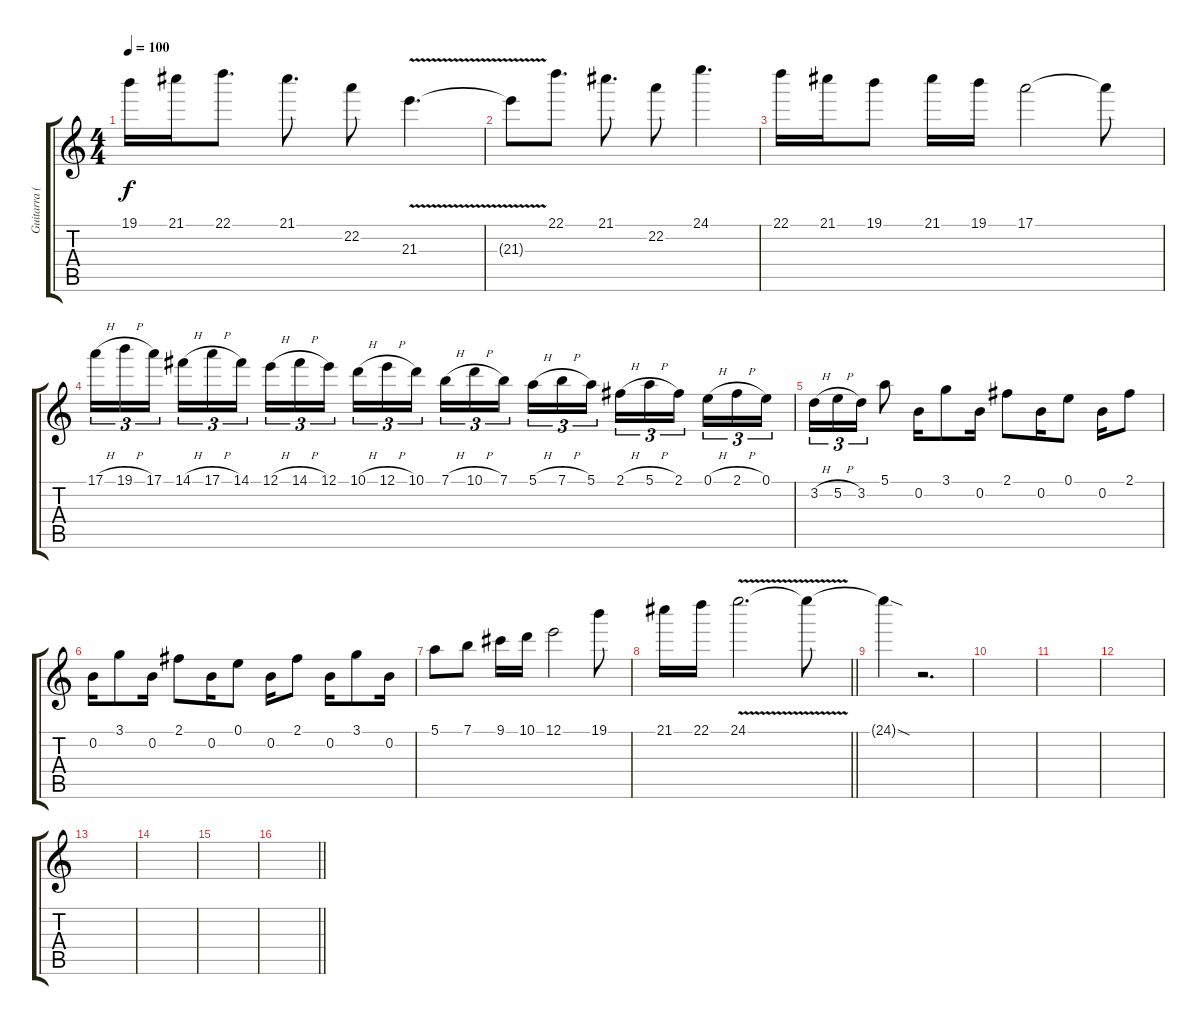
\track ("Guitarra (Delay)" "Guitarra (") {instrument overdrivenguitar}
\staff {score tabs}
\tuning (E4 B3 G3 D3 A2 E2) {hide}
\ts (4 4)
\tempo 100
\clef g2
\ks c
19.1.16{dy f} 21.1.16 22.1.8{d} 21.1.8{d} 22.2.8 21.3{v}.4{d} |
21.3{t}.8 22.1.8{d} 21.1.8{d} 22.2.8 24.1.4{d} |
22.1.16 21.1.16 19.1.8 21.1.16 19.1.16 17.1.2 17.1{t}.8 |
17.1{h}.16{tu (3 2)} 19.1{h}.16{tu (3 2)} 17.1.16{tu (3 2) beam splitsecondary} 14.1{h}.16{tu (3 2)} 17.1{h}.16{tu (3 2)} 14.1.16{tu (3 2)} 12.1{h}.16{tu (3 2)} 14.1{h}.16{tu (3 2)} 12.1.16{tu (3 2) beam splitsecondary} 10.1{h}.16{tu (3 2)} 12.1{h}.16{tu (3 2)} 10.1.16{tu (3 2)} 7.1{h}.16{tu (3 2)} 10.1{h}.16{tu (3 2)} 7.1.16{tu (3 2) beam splitsecondary} 5.1{h}.16{tu (3 2)} 7.1{h}.16{tu (3 2)} 5.1.16{tu (3 2)} 2.1{h}.16{tu (3 2)} 5.1{h}.16{tu (3 2)} 2.1.16{tu (3 2) beam splitsecondary} 0.1{h}.16{tu (3 2)} 2.1{h}.16{tu (3 2)} 0.1.16{tu (3 2)} |
3.2{h}.16{tu (3 2)} 5.2{h}.16{tu (3 2)} 3.2.16{tu (3 2)} 5.1.8 0.2.16 3.1.8 0.2.16 2.1.8 0.2.16 0.1.8 0.2.16 2.1.8 |
0.2.16 3.1.8 0.2.16 2.1.8 0.2.16 0.1.8 0.2.16 2.1.8 0.2.16 3.1.8 0.2.16 |
5.1.8 7.1.8 9.1.16 10.1.16 12.1.2 19.1.8 |
\barLineRight lightlight
21.1.16 22.1.16 24.1{v}.2{d} 24.1{t}.8 |
24.1{sod t}.4 r.2{d} |
|
|
|
|
|
|
\barLineRight lightlight
